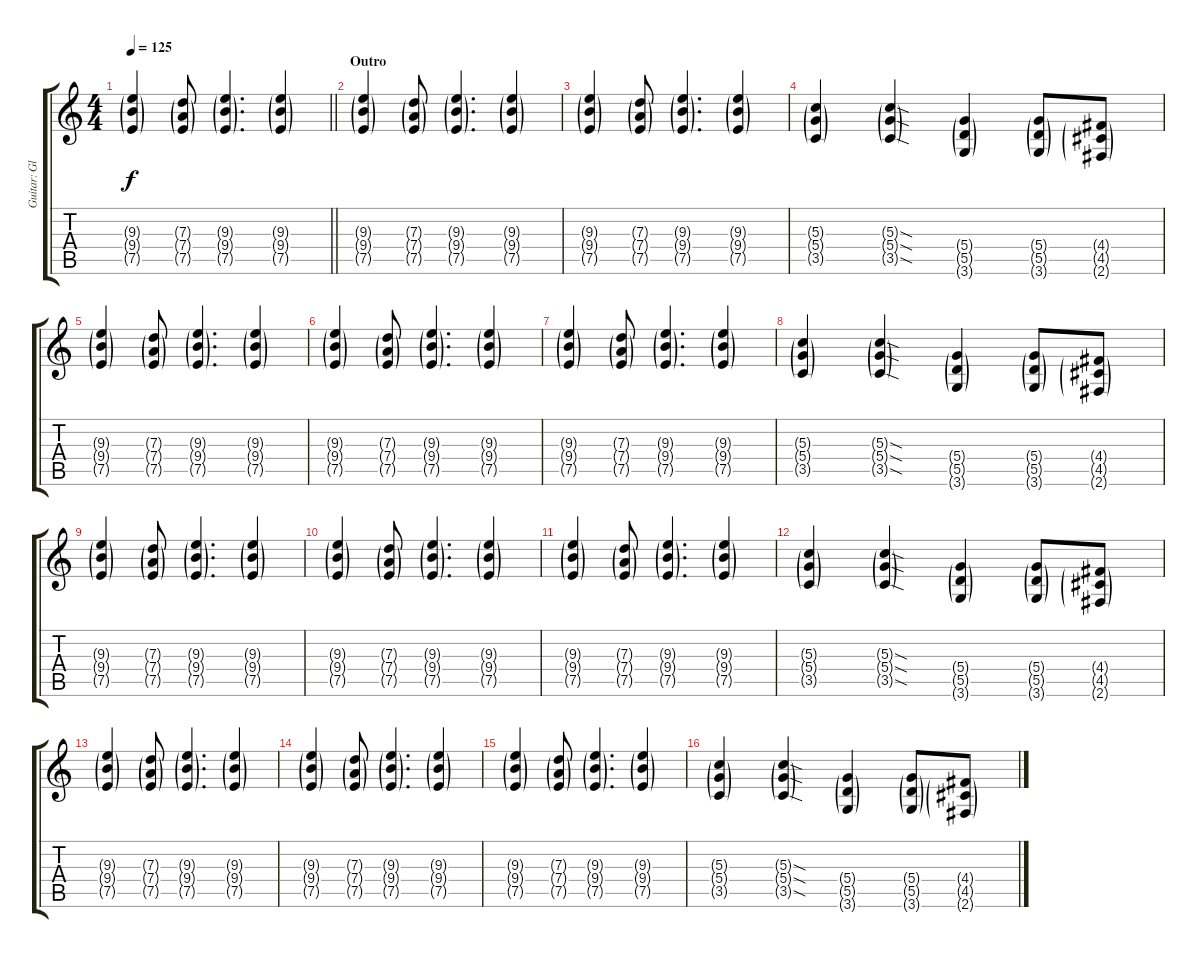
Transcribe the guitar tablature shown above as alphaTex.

\track ("Guitar: Glenn" "Guitar: Gl") {instrument distortionguitar}
\staff {score tabs}
\tuning (E4 B3 G3 D3 A2 E2) {hide}
\ts (4 4)
\tempo 125
\clef g2
\barLineRight lightlight
\ks c
(9.3{g} 9.4{g} 7.5{g}).4{dy f} (7.3{g} 7.4{g} 7.5{g}).8 (9.3{g} 9.4{g} 7.5{g}).4{d} (9.3{g} 9.4{g} 7.5{g}).4 |
\section ("" "Outro")
(9.3{g} 9.4{g} 7.5{g}).4 (7.3{g} 7.4{g} 7.5{g}).8 (9.3{g} 9.4{g} 7.5{g}).4{d} (9.3{g} 9.4{g} 7.5{g}).4 |
(9.3{g} 9.4{g} 7.5{g}).4 (7.3{g} 7.4{g} 7.5{g}).8 (9.3{g} 9.4{g} 7.5{g}).4{d} (9.3{g} 9.4{g} 7.5{g}).4 |
(5.3{g} 5.4{g} 3.5{g}).4 (5.3{sod g} 5.4{sod g} 3.5{sod g}).4 (5.4{g} 5.5{g} 3.6{g}).4 (5.4{g} 5.5{g} 3.6{g}).8 (4.4{g} 4.5{g} 2.6{g}).8 |
(9.3{g} 9.4{g} 7.5{g}).4 (7.3{g} 7.4{g} 7.5{g}).8 (9.3{g} 9.4{g} 7.5{g}).4{d} (9.3{g} 9.4{g} 7.5{g}).4 |
(9.3{g} 9.4{g} 7.5{g}).4 (7.3{g} 7.4{g} 7.5{g}).8 (9.3{g} 9.4{g} 7.5{g}).4{d} (9.3{g} 9.4{g} 7.5{g}).4 |
(9.3{g} 9.4{g} 7.5{g}).4 (7.3{g} 7.4{g} 7.5{g}).8 (9.3{g} 9.4{g} 7.5{g}).4{d} (9.3{g} 9.4{g} 7.5{g}).4 |
(5.3{g} 5.4{g} 3.5{g}).4 (5.3{sod g} 5.4{sod g} 3.5{sod g}).4 (5.4{g} 5.5{g} 3.6{g}).4 (5.4{g} 5.5{g} 3.6{g}).8 (4.4{g} 4.5{g} 2.6{g}).8 |
(9.3{g} 9.4{g} 7.5{g}).4 (7.3{g} 7.4{g} 7.5{g}).8 (9.3{g} 9.4{g} 7.5{g}).4{d} (9.3{g} 9.4{g} 7.5{g}).4 |
(9.3{g} 9.4{g} 7.5{g}).4 (7.3{g} 7.4{g} 7.5{g}).8 (9.3{g} 9.4{g} 7.5{g}).4{d} (9.3{g} 9.4{g} 7.5{g}).4 |
(9.3{g} 9.4{g} 7.5{g}).4 (7.3{g} 7.4{g} 7.5{g}).8 (9.3{g} 9.4{g} 7.5{g}).4{d} (9.3{g} 9.4{g} 7.5{g}).4 |
(5.3{g} 5.4{g} 3.5{g}).4 (5.3{sod g} 5.4{sod g} 3.5{sod g}).4 (5.4{g} 5.5{g} 3.6{g}).4 (5.4{g} 5.5{g} 3.6{g}).8 (4.4{g} 4.5{g} 2.6{g}).8 |
(9.3{g} 9.4{g} 7.5{g}).4 (7.3{g} 7.4{g} 7.5{g}).8 (9.3{g} 9.4{g} 7.5{g}).4{d} (9.3{g} 9.4{g} 7.5{g}).4 |
(9.3{g} 9.4{g} 7.5{g}).4 (7.3{g} 7.4{g} 7.5{g}).8 (9.3{g} 9.4{g} 7.5{g}).4{d} (9.3{g} 9.4{g} 7.5{g}).4 |
(9.3{g} 9.4{g} 7.5{g}).4 (7.3{g} 7.4{g} 7.5{g}).8 (9.3{g} 9.4{g} 7.5{g}).4{d} (9.3{g} 9.4{g} 7.5{g}).4 |
(5.3{g} 5.4{g} 3.5{g}).4 (5.3{sod g} 5.4{sod g} 3.5{sod g}).4 (5.4{g} 5.5{g} 3.6{g}).4 (5.4{g} 5.5{g} 3.6{g}).8 (4.4{g} 4.5{g} 2.6{g}).8
